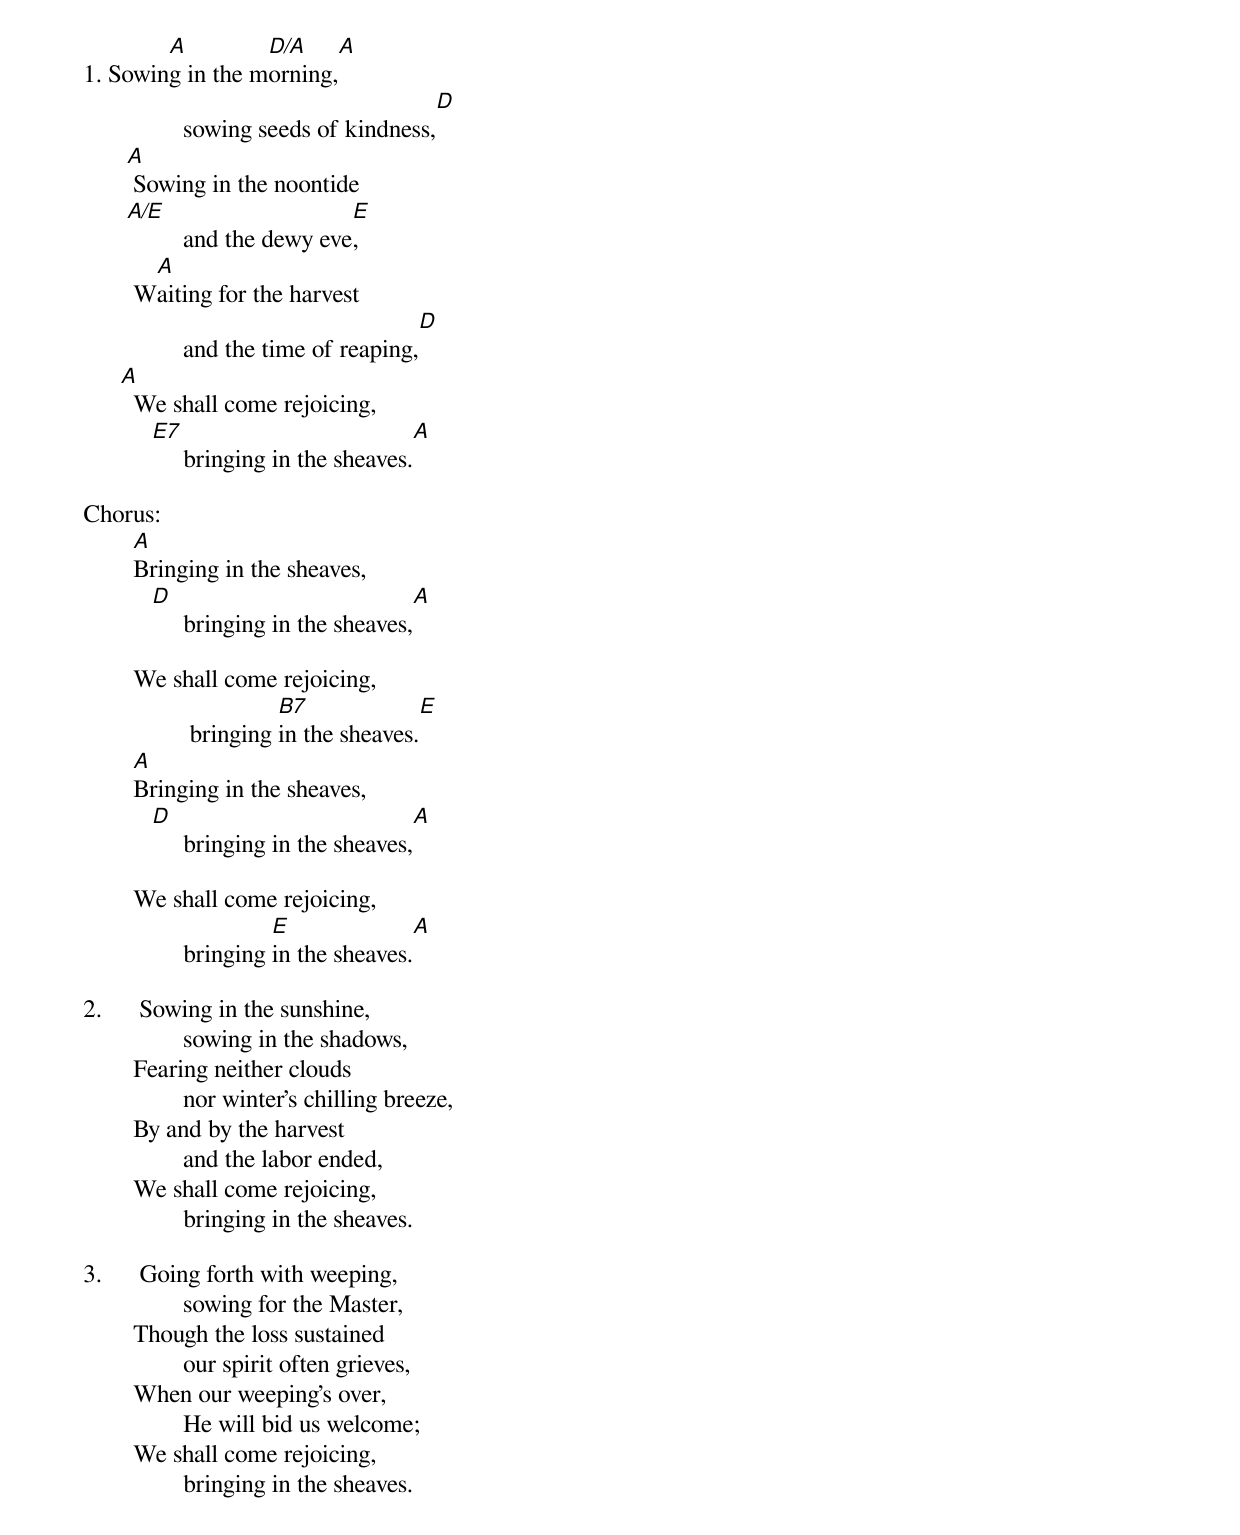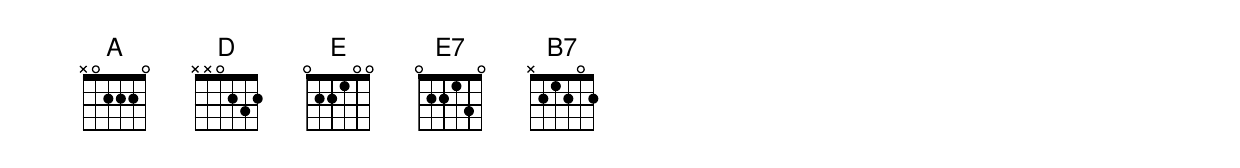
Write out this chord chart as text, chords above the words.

        A         D/A          A
1. Sowing in the morning,
                                          D
		sowing seeds of kindness,
       A
	Sowing in the noontide
       A/E                      E
		and the dewy eve,
         A
	Waiting for the harvest
                                        D
		and the time of reaping,
      A
	We shall come rejoicing,
           E7                           A
		bringing in the sheaves.

Chorus:
        A
	Bringing in the sheaves,
           D                            A
		bringing in the sheaves,

	We shall come rejoicing,
                          B7             E
		 bringing in the sheaves.
        A
	Bringing in the sheaves,
           D                            A
		bringing in the sheaves,

	We shall come rejoicing,
                         E               A
		bringing in the sheaves.

2.	Sowing in the sunshine,
		sowing in the shadows,
	Fearing neither clouds
		nor winter’s chilling breeze,
	By and by the harvest
		and the labor ended,
	We shall come rejoicing,
		bringing in the sheaves.

3.	Going forth with weeping,
		sowing for the Master,
	Though the loss sustained
		our spirit often grieves,
	When our weeping’s over,
		He will bid us welcome;
	We shall come rejoicing,
		bringing in the sheaves.
